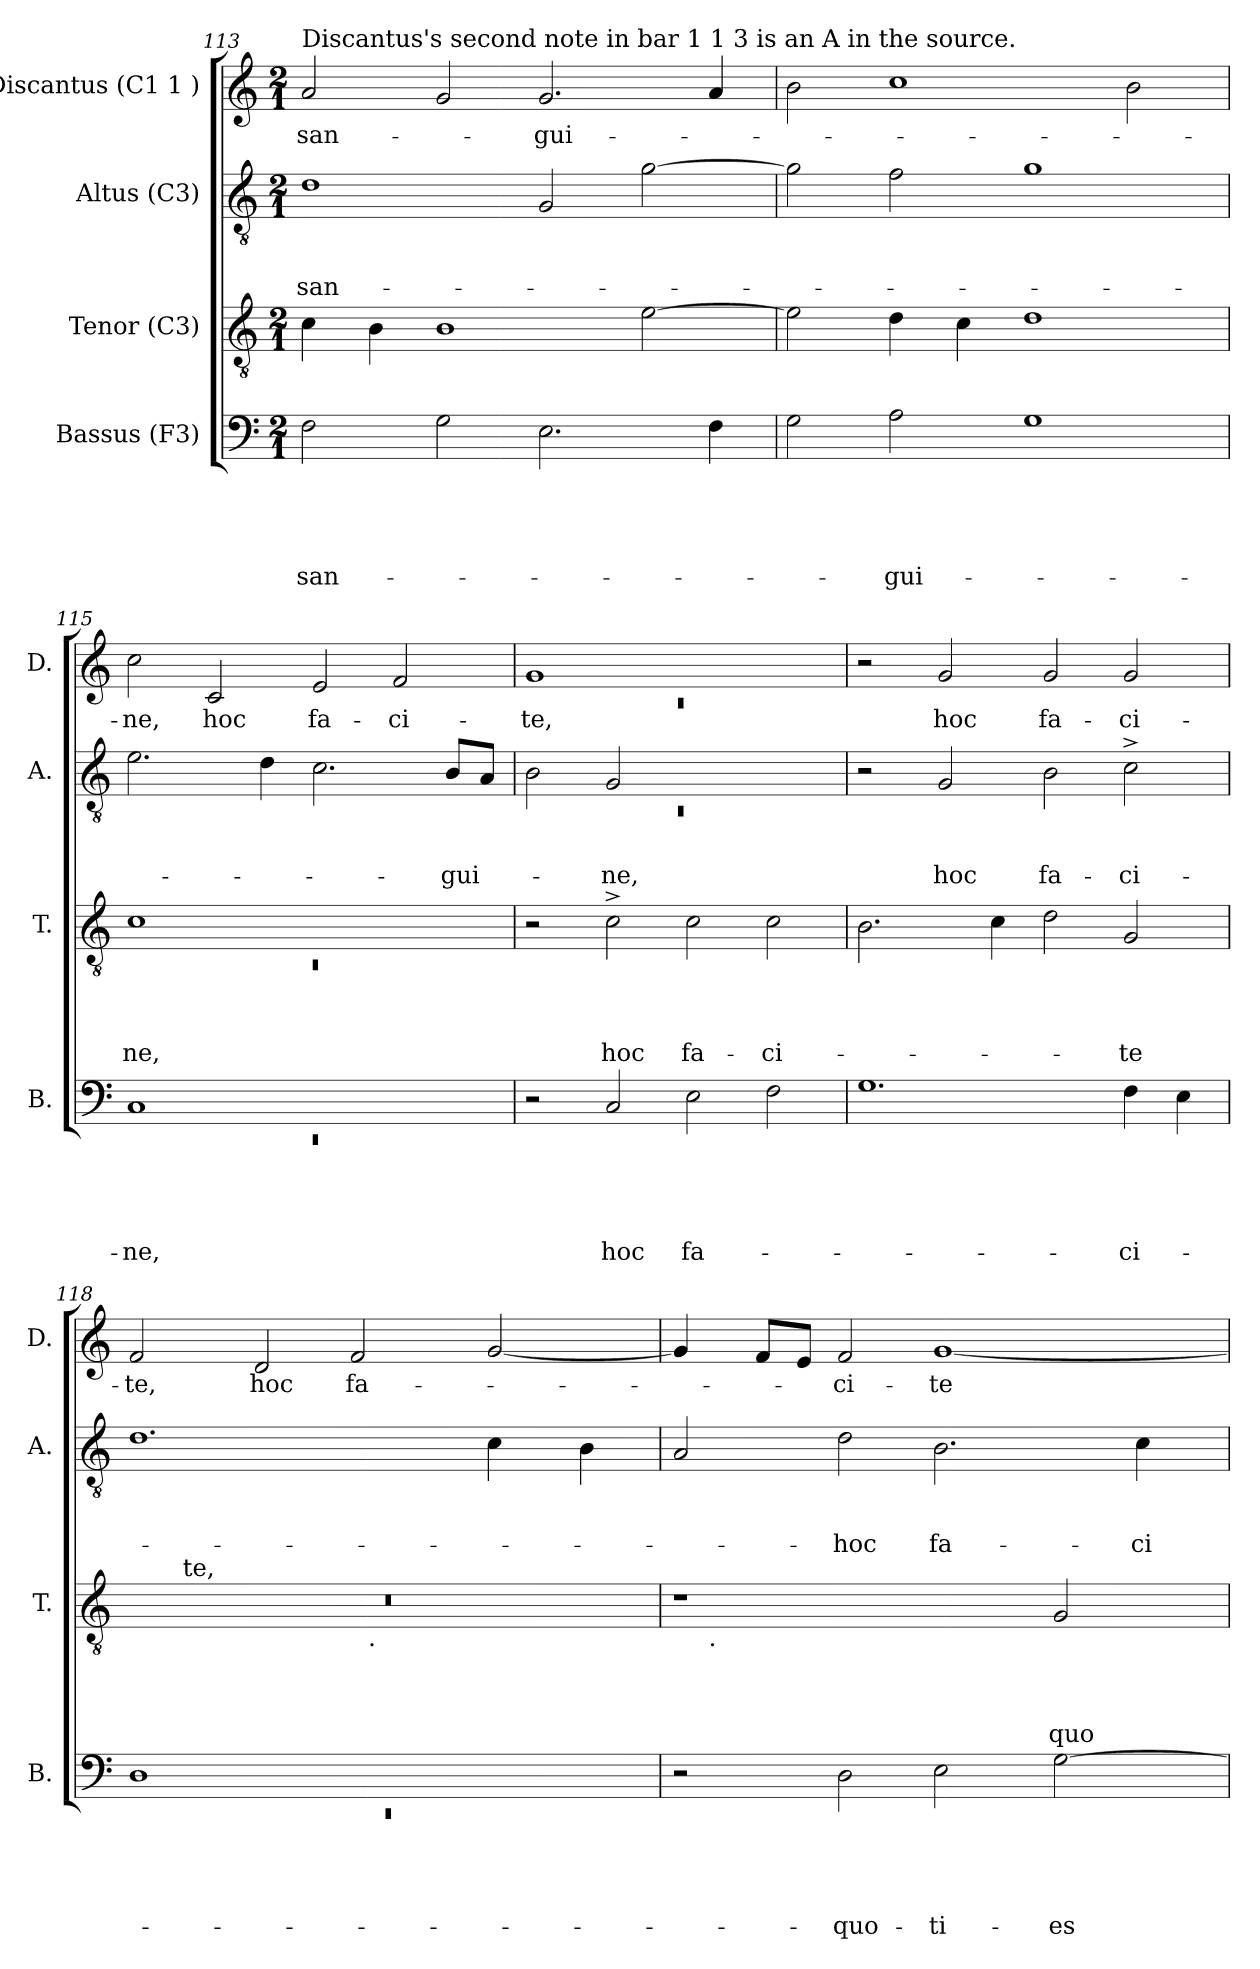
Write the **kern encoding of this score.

**kern	**text	**text	**text	**text	**text	**kern	**text	**text	**text	**text	**kern	**text	**text	**text	**kern	**text
*part4	*part4	*part4	*part4	*part4	*part4	*part3	*part3	*part3	*part3	*part3	*part2	*part2	*part2	*part2	*part1	*part1
*staff4	*staff4	*staff4	*staff4	*staff4	*staff4	*staff3	*staff3	*staff3	*staff3	*staff3	*staff2	*staff2	*staff2	*staff2	*staff1	*staff1
*I"Bassus (F3)	*	*	*	*	*	*I"Tenor (C3)	*	*	*	*	*I"Altus (C3)	*	*	*	*I"Discantus (C1 1 )	*
*I'B.	*	*	*	*	*	*I'T.	*	*	*	*	*I'A.	*	*	*	*I'D.	*
!!LO:LB:g=z
*clefF4	*	*	*	*	*	*clefGv2	*	*	*	*	*clefGv2	*	*	*	*clefG2	*
*k[]	*	*	*	*	*	*k[]	*	*	*	*	*k[]	*	*	*	*k[]	*
*C:	*	*	*	*	*	*C:	*	*	*	*	*C:	*	*	*	*C:	*
*M2/1	*	*	*	*	*	*M2/1	*	*	*	*	*M2/1	*	*	*	*M2/1	*
=113	=113	=113	=113	=113	=113	=113	=113	=113	=113	=113	=113	=113	=113	=113	=113	=113
!	!	!	!	!	!	!	!	!	!	!	!	!	!	!	!LO:TX:a:t=Discantus's second note in bar 1 1 3 is an A in the source.	!
!	!	!	!	!	!LO:LY:b	!	!	!	!	!	!	!	!	!LO:LY:b	!	!LO:LY:b
2F\	.	.	.	.	san-	4c\	.	.	.	.	1d	.	.	san-	2a/	san-
.	.	.	.	.	.	4B\	.	.	.	.	.	.	.	.	.	.
2G\	.	.	.	.	.	1B	.	.	.	.	.	.	.	.	2g/	.
!	!	!	!	!	!	!	!	!	!	!	!	!	!	!	!	!LO:LY:b
2.E\	.	.	.	.	.	.	.	.	.	.	2G/	.	.	.	2.g/	-gui-
.	.	.	.	.	.	[>2e\	.	.	.	.	[>2g\	.	.	.	.	.
4F\	.	.	.	.	.	.	.	.	.	.	.	.	.	.	4a/	.
=114	=114	=114	=114	=114	=114	=114	=114	=114	=114	=114	=114	=114	=114	=114	=114	=114
2G\	.	.	.	.	.	2e\]	.	.	.	.	2g\]	.	.	.	2b\	.
!	!	!	!	!	!LO:LY:b	!	!	!	!	!	!	!	!	!	!	!
2A\	.	.	.	.	-gui-	4d\	.	.	.	.	2f\	.	.	.	1cc	.
.	.	.	.	.	.	4c\	.	.	.	.	.	.	.	.	.	.
1G	.	.	.	.	.	1d	.	.	.	.	1g	.	.	.	.	.
.	.	.	.	.	.	.	.	.	.	.	.	.	.	.	2b\	.
=115	=115	=115	=115	=115	=115	=115	=115	=115	=115	=115	=115	=115	=115	=115	=115	=115
*^	*	*	*	*	*	*^	*	*	*	*	*	*	*	*	*	*
!	!LO:N:vis=1	!	!	!	!	!LO:LY:b	!	!LO:N:vis=1	!	!	!	!LO:LY:b	!	!	!	!	!	!LO:LY:b
1C	0rEE	.	.	.	.	-ne,	1c	0rC	.	.	.	-ne,	2.e\	.	.	.	2cc\	-ne,
!	!	!	!	!	!	!	!	!	!	!	!	!	!	!	!	!	!	!LO:LY:b
.	.	.	.	.	.	.	.	.	.	.	.	.	.	.	.	.	2c/	hoc
.	.	.	.	.	.	.	.	.	.	.	.	.	4d\	.	.	.	.	.
!	!	!	!	!	!	!	!	!	!	!	!	!	!	!	!	!	!	!LO:LY:b
1ryy	.	.	.	.	.	.	1ryy	.	.	.	.	.	2.c\	.	.	.	2e/	fa-
!	!	!	!	!	!	!	!	!	!	!	!	!	!	!	!	!	!	!LO:LY:b
.	.	.	.	.	.	.	.	.	.	.	.	.	.	.	.	.	2f/	-ci-
!	!	!	!	!	!	!	!	!	!	!	!	!	!	!	!	!LO:LY:b	!	!
.	.	.	.	.	.	.	.	.	.	.	.	.	8B/L	.	.	-gui-	.	.
.	.	.	.	.	.	.	.	.	.	.	.	.	8A/J	.	.	.	.	.
*v	*v	*	*	*	*	*	*	*	*	*	*	*	*	*	*	*	*	*
*	*	*	*	*	*	*v	*v	*	*	*	*	*	*	*	*	*	*
=116	=116	=116	=116	=116	=116	=116	=116	=116	=116	=116	=116	=116	=116	=116	=116	=116
*	*	*	*	*	*	*	*	*	*	*	*^	*	*	*	*^	*
!	!	!	!	!	!	!	!	!	!	!	!	!LO:N:vis=1	!	!	!	!	!LO:N:vis=1	!LO:LY:b
2r	.	.	.	.	.	2r	.	.	.	.	2B\	0rC	.	.	.	1g	0rc	-te,
!	!	!	!	!	!LO:LY:b	!	!	!	!	!LO:LY:b	!	!	!	!	!LO:LY:b	!	!	!
2C/	.	.	.	.	hoc	2c^>\	.	.	.	hoc	2G/	.	.	.	-ne,	.	.	.
!	!	!	!	!	!LO:LY:b	!	!	!	!	!LO:LY:b	!	!	!	!	!	!	!	!
2E\	.	.	.	.	fa-	2c\	.	.	.	fa-	1ryy	.	.	.	.	1ryy	.	.
!	!	!	!	!	!	!	!	!	!	!LO:LY:b	!	!	!	!	!	!	!	!
2F\	.	.	.	.	.	2c\	.	.	.	-ci-	.	.	.	.	.	.	.	.
*	*	*	*	*	*	*	*	*	*	*	*v	*v	*	*	*	*	*	*
*	*	*	*	*	*	*	*	*	*	*	*	*	*	*	*v	*v	*
=117	=117	=117	=117	=117	=117	=117	=117	=117	=117	=117	=117	=117	=117	=117	=117	=117
1.G	.	.	.	.	.	2.B\	.	.	.	.	2r	.	.	.	2r	.
!	!	!	!	!	!	!	!	!	!	!	!	!	!	!LO:LY:b	!	!LO:LY:b
.	.	.	.	.	.	.	.	.	.	.	2G/	.	.	hoc	2g/	hoc
.	.	.	.	.	.	4c\	.	.	.	.	.	.	.	.	.	.
!	!	!	!	!	!	!	!	!	!	!	!	!	!	!LO:LY:b	!	!LO:LY:b
.	.	.	.	.	.	2d\	.	.	.	.	2B\	.	.	fa-	2g/	fa-
!	!	!	!	!	!LO:LY:b	!	!	!	!	!LO:LY:b	!	!	!	!LO:LY:b	!	!LO:LY:b
4F\	.	.	.	.	-ci-	2G/	.	.	.	-te	2c^>\	.	.	-ci-	2g/	-ci-
4E\	.	.	.	.	.	.	.	.	.	.	.	.	.	.	.	.
!!LO:LB:g=z
=118	=118	=118	=118	=118	=118	=118	=118	=118	=118	=118	=118	=118	=118	=118	=118	=118
*^	*	*	*	*	*	*	*	*	*	*	*	*	*	*	*	*
!	!LO:N:vis=1	!	!	!	!	!	!	!	!	!	!	!	!	!	!	!	!LO:LY:b
*	*	*	*	*	*	*	*^	*	*	*	*	*	*	*	*	*	*
*	*	*	*	*	*	*	*	*^	*	*	*	*	*	*	*	*	*	*
1D	0rEE	.	.	.	.	.	0r	8.ryy	1ryy	.	.	.	.	1.d	.	.	.	2f/	-te,
!	!	!	!	!	!	!	!	!LO:TX:a:t=te,	!	!	!	!	!	!	!	!	!	!	!
.	.	.	.	.	.	.	.	1ryy	.	.	.	.	.	.	.	.	.	.	.
!	!	!	!	!	!	!	!	!	!	!	!	!	!	!	!	!	!	!	!LO:LY:b
.	.	.	.	.	.	.	.	.	.	.	.	.	.	.	.	.	.	2d/	hoc
!	!	!	!	!	!	!	!	!	!	!	!	!	!	!	!	!	!	!	!LO:LY:b
1ryy	.	.	.	.	.	.	.	.	32ryy	.	.	.	.	.	.	.	.	2f/	fa-
!	!	!	!	!	!	!	!	!	!LO:TX:b:t=.	!	!	!	!	!	!	!	!	!	!
.	.	.	.	.	.	.	.	.	2ryy	.	.	.	.	.	.	.	.	.	.
.	.	.	.	.	.	.	.	2ryy	.	.	.	.	.	.	.	.	.	.	.
.	.	.	.	.	.	.	.	.	.	.	.	.	.	4c\	.	.	.	[<2g/	.
.	.	.	.	.	.	.	.	.	4...ryy	.	.	.	.	.	.	.	.	.	.
.	.	.	.	.	.	.	.	4ryy	.	.	.	.	.	.	.	.	.	.	.
.	.	.	.	.	.	.	.	.	.	.	.	.	.	4B\	.	.	.	.	.
.	.	.	.	.	.	.	.	16ryy	.	.	.	.	.	.	.	.	.	.	.
*v	*v	*	*	*	*	*	*	*	*	*	*	*	*	*	*	*	*	*	*
*	*	*	*	*	*	*	*v	*v	*	*	*	*	*	*	*	*	*	*
=119	=119	=119	=119	=119	=119	=119	=119	=119	=119	=119	=119	=119	=119	=119	=119	=119	=119
2r	.	.	.	.	.	1r	16.ryy	.	.	.	.	2A/	.	.	.	4g/]	.
!	!	!	!	!	!	!	!LO:TX:b:t=.	!	!	!	!	!	!	!	!	!	!
.	.	.	.	.	.	.	1ryy	.	.	.	.	.	.	.	.	.	.
.	.	.	.	.	.	.	.	.	.	.	.	.	.	.	.	8f/L	.
.	.	.	.	.	.	.	.	.	.	.	.	.	.	.	.	8e/J	.
!	!	!	!	!	!LO:LY:b	!	!	!	!	!	!	!	!	!	!LO:LY:b	!	!LO:LY:b
2D\	.	.	.	.	-quo-	.	.	.	.	.	.	2d\	.	.	-hoc	2f/	-ci-
!	!	!	!	!	!LO:LY:b	!	!	!	!	!	!	!	!	!	!LO:LY:b	!	!LO:LY:b
2E\	.	.	.	.	-ti-	2ryy	.	.	.	.	.	2.B\	.	.	fa-	[<1g	-te
.	.	.	.	.	.	.	2ryy	.	.	.	.	.	.	.	.	.	.
!	!	!	!	!	!LO:LY:b	!	!	!	!	!	!LO:LY:b	!	!	!	!	!	!
[>2G\	.	.	.	.	-es-	2G/	.	.	.	.	quo-	.	.	.	.	.	.
.	.	.	.	.	.	.	4ryy	.	.	.	.	.	.	.	.	.	.
!	!	!	!	!	!	!	!	!	!	!	!	!	!	!	!LO:LY:b	!	!
.	.	.	.	.	.	.	.	.	.	.	.	4c\	.	.	-ci-	.	.
.	.	.	.	.	.	.	8ryy	.	.	.	.	.	.	.	.	.	.
.	.	.	.	.	.	.	32ryy	.	.	.	.	.	.	.	.	.	.
*	*	*	*	*	*	*v	*v	*	*	*	*	*	*	*	*	*	*
=	=	=	=	=	=	=	=	=	=	=	=	=	=	=	=	=
*-	*-	*-	*-	*-	*-	*-	*-	*-	*-	*-	*-	*-	*-	*-	*-	*-
